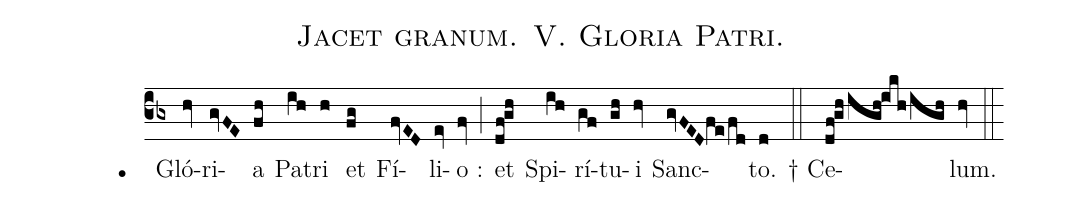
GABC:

name: Jacet granum. V. Gloria Patri.;
%%
(cb3) <sp>℣.</sp> Gló(hv)ri(gvFE)a(fh) Pa(ih)tri(h) et(fg) Fí(fvED)li(ev)o :(fv) (;)
et(df!gh) Spi(ih)rí(gf)tu(gh)i(hv) Sanc(gvFED/0fe/fd)to.(d) (::)

<sp>†</sp> Ce(df!gh/igh!ikh/igh)lum.(hv) (::)
